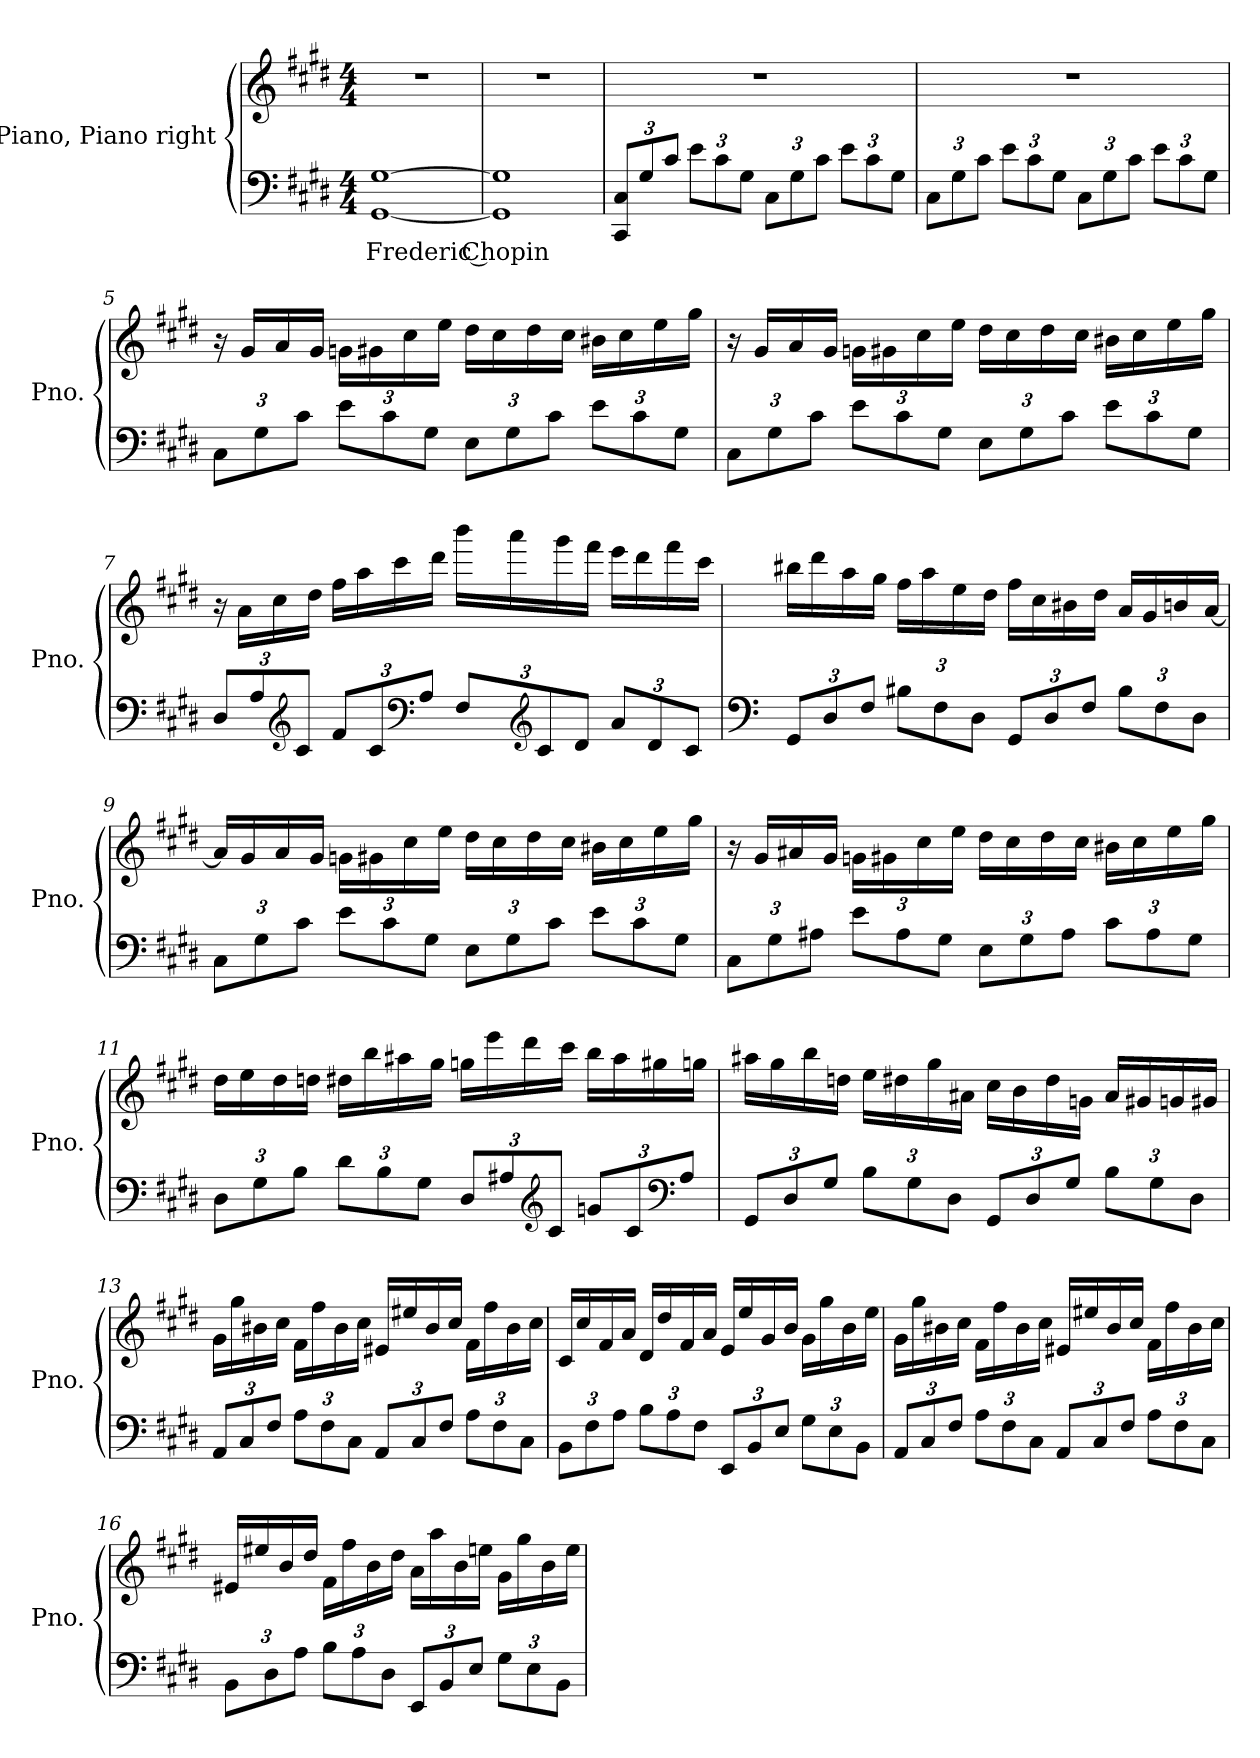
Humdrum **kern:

**kern	**text	**kern
*part1	*part1	*part1
*staff2	*staff2	*staff1
*I"Piano, Piano right	*	*
*I'Pno.	*	*
*clefF4	*	*clefG2
*k[f#c#g#d#]	*	*k[f#c#g#d#]
*M4/4	*	*M4/4
*MM176	*	*MM176
=1	=1	=1
[1GG# [1G#	Frederic Chopin	1r
=2	=2	=2
1GG#] 1G#]	.	1r
=3	=3	=3
*Xbrackettup	*	*
*	*	*MM85
12CC#/ 12C#/L	.	1r
12G#/	.	.
12c#/J	.	.
12e\L	.	.
12c#\	.	.
12G#\J	.	.
12C#\L	.	.
12G#\	.	.
12c#\J	.	.
12e\L	.	.
12c#\	.	.
12G#\J	.	.
=4	=4	=4
12C#\L	.	1r
12G#\	.	.
12c#\J	.	.
12e\L	.	.
12c#\	.	.
12G#\J	.	.
12C#\L	.	.
12G#\	.	.
12c#\J	.	.
12e\L	.	.
12c#\	.	.
12G#\J	.	.
!!LO:LB:g=z
=5	=5	=5
*	*	*MM170
12C#\L	.	16r
*	*	*MM171
.	.	16g#/LL
12G#\	.	.
.	.	16a/
12c#\J	.	.
*	*	*MM168
.	.	16g#/JJ
12e\L	.	16gn\LL
.	.	16g#X\
12c#\	.	.
*	*	*MM170
.	.	16cc#\
12G#\J	.	.
.	.	16ee\JJ
12E\L	.	16dd#\LL
.	.	16cc#\
12G#\	.	.
.	.	16dd#\
12c#\J	.	.
*	*	*MM169
.	.	16cc#\JJ
*	*	*MM170
12e\L	.	16b#X\LL
.	.	16cc#\
12c#\	.	.
.	.	16ee\
12G#\J	.	.
*	*	*MM143
.	.	16gg#\JJ
=6	=6	=6
*	*	*MM149
12C#\L	.	16r
*	*	*MM168
.	.	16g#/LL
12G#\	.	.
*	*	*MM170
.	.	16a/
12c#\J	.	.
*	*	*MM172
.	.	16g#/JJ
12e\L	.	16gn\LL
.	.	16g#X\
12c#\	.	.
.	.	16cc#\
12G#\J	.	.
*	*	*MM171
.	.	16ee\JJ
12E\L	.	16dd#\LL
*	*	*MM167
.	.	16cc#\
12G#\	.	.
.	.	16dd#\
12c#\J	.	.
*	*	*MM171
.	.	16cc#\JJ
12e\L	.	16b#X\LL
*	*	*MM167
.	.	16cc#\
12c#\	.	.
*	*	*MM169
.	.	16ee\
12G#\J	.	.
*	*	*MM144
.	.	16gg#\JJ
!!LO:LB:g=z
=7	=7	=7
*	*	*MM148
12D#/L	.	16r
*	*	*MM166
.	.	16a\LL
12A/	.	.
*	*	*MM167
.	.	16cc#\
*clefG2	*	*
12c#/J	.	.
*	*	*MM168
.	.	16dd#\JJ
12f#/L	.	16ff#\LL
.	.	16aa\
12c#/	.	.
.	.	16ccc#\
*clefF4	*	*
12A/J	.	.
.	.	16ddd#\JJ
*	*	*MM171
12F#/L	.	16bbb\LL
.	.	16aaa\
*clefG2	*	*
12c#/	.	.
*	*	*MM171
.	.	16ggg#\
12d#/J	.	.
.	.	16fff#\JJ
12a/L	.	16eee\LL
*	*	*MM172
.	.	16ddd#\
12d#/	.	.
*	*	*MM171
.	.	16fff#\
12c#/J	.	.
.	.	16ccc#\JJ
=8	=8	=8
*clefF4	*	*
*	*	*MM171
12GG#/L	.	16bb#X\LL
*	*	*MM172
.	.	16ddd#\
12D#/	.	.
.	.	16aa\
12F#/J	.	.
.	.	16gg#\JJ
12B#X\L	.	16ff#\LL
.	.	16aa\
12F#\	.	.
.	.	16ee\
12D#\J	.	.
.	.	16dd#\JJ
*	*	*MM170
12GG#/L	.	16ff#\LL
*	*	*MM169
.	.	16cc#\
12D#/	.	.
.	.	16b#X\
12F#/J	.	.
.	.	16dd#\JJ
*	*	*MM166
12B#\L	.	16a/LL
*	*	*MM162
.	.	16g#/
12F#\	.	.
*	*	*MM159
.	.	16bn/
12D#\J	.	.
*	*	*MM131
.	.	[16a/JJ
!!LO:LB:g=z
=9	=9	=9
*	*	*MM169
12C#\L	.	16a/LL]
*	*	*MM171
.	.	16g#/
12G#\	.	.
.	.	16a/
12c#\J	.	.
*	*	*MM169
.	.	16g#/JJ
12e\L	.	16gn\LL
.	.	16g#X\
12c#\	.	.
.	.	16cc#\
12G#\J	.	.
.	.	16ee\JJ
*	*	*MM170
12E\L	.	16dd#\LL
.	.	16cc#\
12G#\	.	.
*	*	*MM169
.	.	16dd#\
12c#\J	.	.
.	.	16cc#\JJ
12e\L	.	16b#X\LL
.	.	16cc#\
12c#\	.	.
.	.	16ee\
12G#\J	.	.
*	*	*MM141
.	.	16gg#\JJ
=10	=10	=10
*	*	*MM149
12C#\L	.	16r
*	*	*MM169
.	.	16g#/LL
12G#\	.	.
.	.	16a#X/
12A#X\J	.	.
.	.	16g#/JJ
*	*	*MM168
12e\L	.	16gn\LL
.	.	16g#X\
12A#\	.	.
*	*	*MM171
.	.	16cc#\
12G#\J	.	.
*	*	*MM169
.	.	16ee\JJ
*	*	*MM167
12E\L	.	16dd#\LL
.	.	16cc#\
12G#\	.	.
.	.	16dd#\
12A#\J	.	.
.	.	16cc#\JJ
12c#\L	.	16b#X\LL
.	.	16cc#\
12A#\	.	.
*	*	*MM169
.	.	16ee\
12G#\J	.	.
*	*	*MM141
.	.	16gg#\JJ
!!LO:LB:g=z
=11	=11	=11
*	*	*MM149
12D#\L	.	16dd#\LL
*	*	*MM166
.	.	16ee\
12G#\	.	.
*	*	*MM167
.	.	16dd#\
12B\J	.	.
*	*	*MM168
.	.	16ddn\JJ
12d#\L	.	16dd#X\LL
.	.	16bb\
12B\	.	.
.	.	16aa#X\
12G#\J	.	.
.	.	16gg#\JJ
12D#/L	.	16ggn\LL
.	.	16eee\
12A#X/	.	.
.	.	16ddd#\
*clefG2	*	*
12c#/J	.	.
.	.	16ccc#\JJ
*	*	*MM171
12gn/L	.	16bb\LL
*	*	*MM171
.	.	16aa#\
12c#/	.	.
.	.	16gg#X\
*clefF4	*	*
12A#/J	.	.
.	.	16ggn\JJ
=12	=12	=12
12GG#/L	.	16aa#X\LL
.	.	16gg#\
12D#/	.	.
.	.	16bb\
12G#/J	.	.
*	*	*MM170
.	.	16ddn\JJ
12B\L	.	16ee\LL
.	.	16dd#X\
12G#\	.	.
*	*	*MM174
.	.	16gg#\
12D#\J	.	.
*	*	*MM171
.	.	16a#X\JJ
*	*	*MM170
12GG#/L	.	16cc#\LL
*	*	*MM169
.	.	16b\
12D#/	.	.
.	.	16dd#\
12G#/J	.	.
.	.	16gn\JJ
*	*	*MM166
12B\L	.	16a#/LL
*	*	*MM161
.	.	16g#X/
12G#\	.	.
*	*	*MM157
.	.	16gn/
12D#\J	.	.
*	*	*MM150
.	.	16g#X/JJ
!!LO:LB:g=z
=13	=13	=13
*	*	*MM143
12AA/L	.	16g#\LL
*	*	*MM145
.	.	16gg#\
12C#/	.	.
.	.	16b#X\
12F#/J	.	.
.	.	16cc#\JJ
12A\L	.	16f#\LL
.	.	16ff#\
12F#\	.	.
.	.	16b#\
12C#\J	.	.
.	.	16cc#\JJ
12AA/L	.	16e#X/LL
.	.	16ee#X/
12C#/	.	.
.	.	16b#/
12F#/J	.	.
.	.	16cc#/JJ
12A\L	.	16f#\LL
.	.	16ff#\
12F#\	.	.
*	*	*MM146
.	.	16b#\
12C#\J	.	.
*	*	*MM144
.	.	16cc#\JJ
=14	=14	=14
*	*	*MM144
12BB\L	.	16c#/LL
*	*	*MM148
.	.	16cc#/
12F#\	.	.
*	*	*MM149
.	.	16f#/
12A\J	.	.
.	.	16a/JJ
12B\L	.	16d#/LL
.	.	16dd#/
12A\	.	.
.	.	16f#/
12F#\J	.	.
.	.	16a/JJ
12EE/L	.	16e/LL
.	.	16ee/
12BB/	.	.
.	.	16g#/
12E/J	.	.
.	.	16b/JJ
12G#\L	.	16g#\LL
.	.	16gg#\
12E\	.	.
*	*	*MM145
.	.	16b\
12BB\J	.	.
.	.	16ee\JJ
!!LO:PB:g=z
=15	=15	=15
*	*	*MM148
12AA/L	.	16g#\LL
.	.	16gg#\
12C#/	.	.
.	.	16b#X\
12F#/J	.	.
.	.	16cc#\JJ
12A\L	.	16f#\LL
.	.	16ff#\
12F#\	.	.
.	.	16b#\
12C#\J	.	.
.	.	16cc#\JJ
12AA/L	.	16e#X/LL
.	.	16ee#X/
12C#/	.	.
.	.	16b#/
12F#/J	.	.
.	.	16cc#/JJ
12A\L	.	16f#\LL
.	.	16ff#\
12F#\	.	.
*	*	*MM146
.	.	16b#\
12C#\J	.	.
*	*	*MM144
.	.	16cc#\JJ
=16	=16	=16
*	*	*MM146
12BB\L	.	16e#X/LL
.	.	16ee#X/
12D#\	.	.
.	.	16b/
12A\J	.	.
.	.	16dd#/JJ
12B\L	.	16f#\LL
*	*	*MM141
.	.	16ff#\
12A\	.	.
*	*	*MM139
.	.	16b\
12D#\J	.	.
*	*	*MM133
.	.	16dd#\JJ
*	*	*MM143
12EE/L	.	16a\LL
.	.	16aa\
12BB/	.	.
*	*	*MM141
.	.	16b\
12E/J	.	.
*	*	*MM140
.	.	16een\JJ
*	*	*MM139
12G#\L	.	16g#\LL
.	.	16gg#\
12E\	.	.
.	.	16b\
12BB\J	.	.
.	.	16ee\JJ
=	=	=
*-	*-	*-
